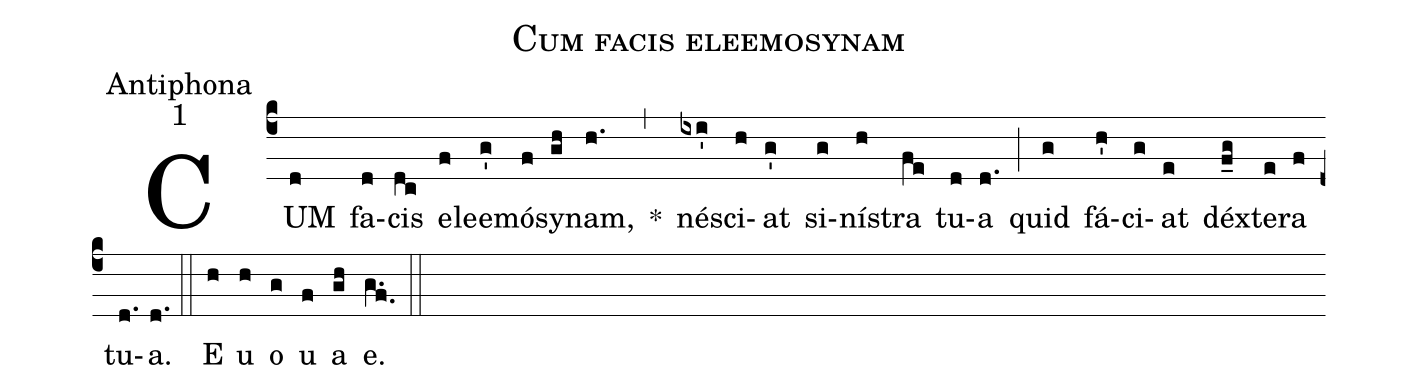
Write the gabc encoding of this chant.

name:Cum facis eleemosynam;
office-part:Antiphona;
mode:1;
%%
(c4) CUM(d) fa(d)cis(dc) e(f)le()e(g')mó(f)sy(gh)nam,(h.) *(,) né(ixi')sci(h)at(g') si(g)ní(h)stra(fe) tu(d)a(d.) (;) quid(g) fá(h')ci(g)at(e) déx(f_g)te(e)ra(f) tu(d.)a.(d.) (::) E(h) u(h) o(g) u(f) a(gh) e.(g.f.) (::)
